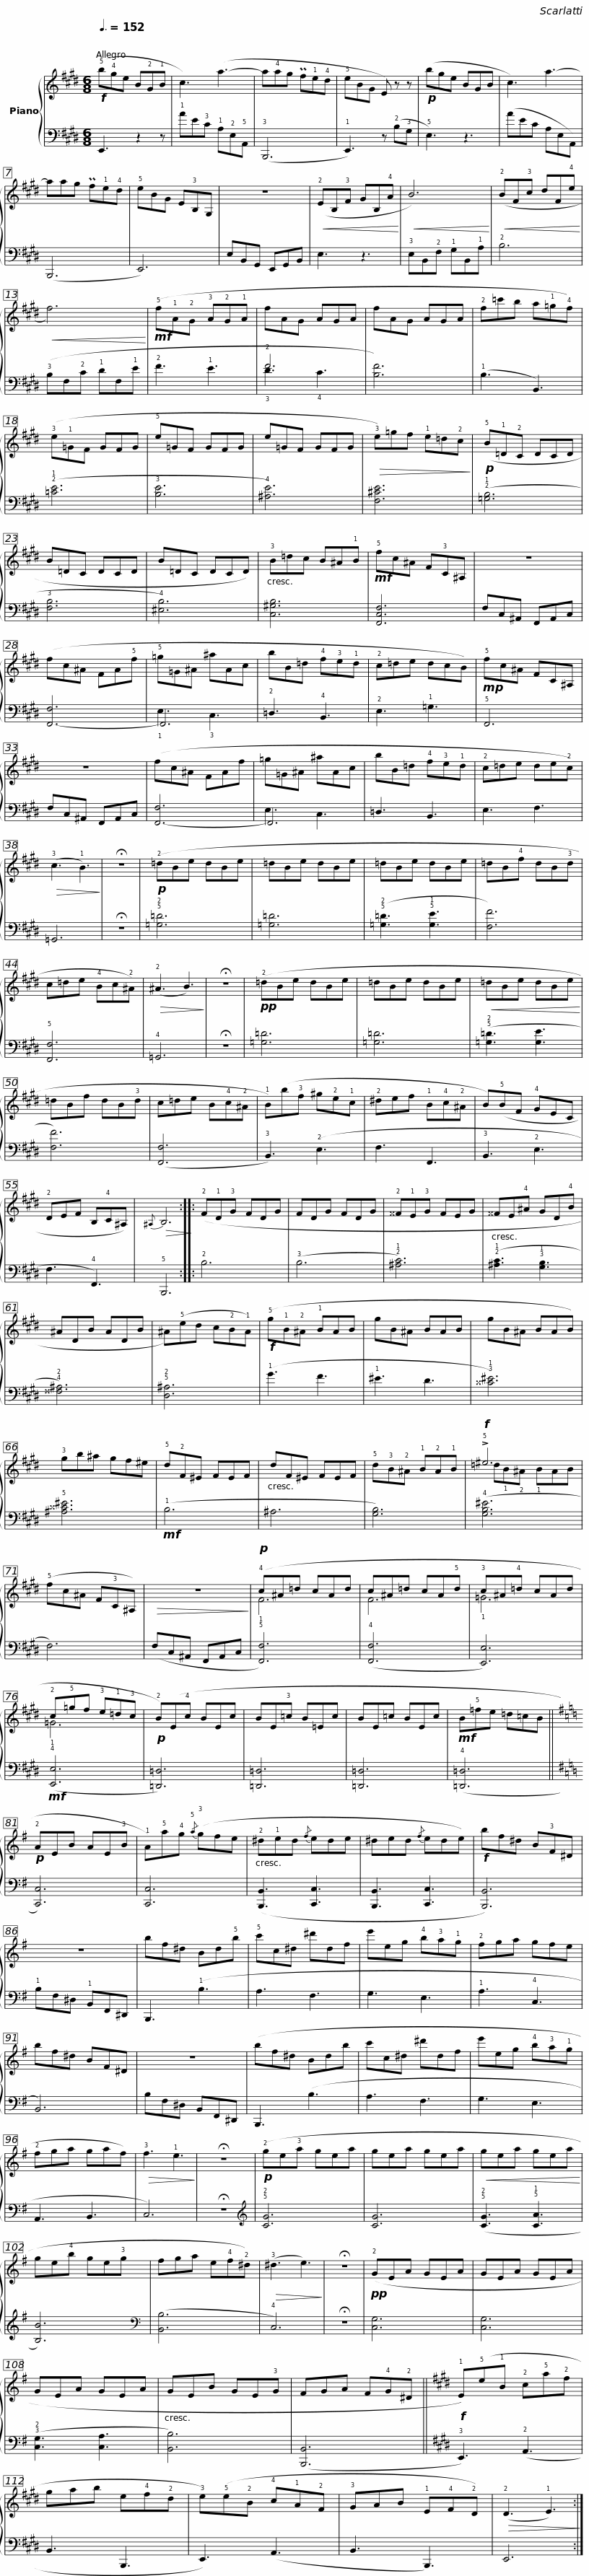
X:1
%%score { ( 1 4 ) | ( 2 3 ) }
L:1/8
Q:3/8=152
M:6/8
I:linebreak $
K:E
V:1 treble
V:4 treble
V:2 bass
V:3 bass
V:1
!f! (!5!b!4!ge B!2!G!1!B | c3) (a3- | a!4!ag Pf!1!e!4!d | !5!eBG E) z z |!p! (bge BGB |$ %5
 c3) a3- | aag Pf!1!e!4!d | !5!eBG E!3!B,G, | z6 |!<(! (!2!EB,!3!F GB,!4!A!<)! | %10
!<(! B6)!<)! |$!<(! (!2!BF!3!c dF!4!e!<)! |!<(! f6)!<)! |!mf! (!5!f!1!A!2!G !3!A!2!G!1!A | fAG AGA | %15
 fAG AGA | !2!f=c'b a!1!=g!4!f) |$ (!3!e!1!=GF GFG | !5!e=GF GFG | e=GF GFG | %20
!>(! !3!e)=gf !1!e=d!2!c!>)! |!p! (!5!B!1!=D!2!C DCD |$ B=DC DCD | B=DC DCD) | !3!B=dc B^A!1!B | %25
!mf! !5!fc^A F!3!C^A, | z6 |$ (fc^A FA!5!f | !5!=g=G^A ^aAc | bB=d !4!f!3!e!1!d | %30
 !2!c=de dcB) |!mp! !5!fc^A FC^A, |$ z6 | (fc^A FAf | =g=G^A ^aAc | %35
 bB=d !4!f!3!e!1!d | !2!c=de de!2!c) |!>(! (!3!c3 !1!B3)!>)! |$ !fermata!z6 |!p! (!2!=dBe dBe | %40
 =dBe dBe | =dBe dBe | =dB!4!f dB!3!d | c=de !4!Bc!2!^A) |!>(! (!2!^A3 B3)!>)! |$ %45
 !fermata!z6 |!pp! (!2!=dBe dBe | =dBe dBe |!<(! =dBe dBe!<)! | =dBf dB!3!d | %50
 c=de B!4!c!2!^A |$ !1!B)(b!3!f ^g!2!e!1!c | !2!^def !1!B!4!c!2!^A | B)(!5!BF !4!GEC | !2!DEF B,!4!C^A,) | %55
!>(!{^A,} B,6!>)! :: (!2!F!1!D!3!G FDG |$ FDG FDG | !2!^^F!1!E!3!G FEG | ^^FE!4!^A GD!4!B | %60
 ^ADB ADB | ^A)(!5!ed c!2!B!1!A) |!f! (!5!g!1!B!2!^A !1!BAB |$ gB^A BAB | gB^A BAB) | %65
 !3!gb^a gf^e | !5!d!2!F^E FEF | dF^E FEF |$ !5!d!3!B!2!^A !1!B!2!A!1!B |!f! !>!!5!^e6 | %70
 (!5!fc^A F!3!C^A,) |!>(! z6!>)! |!p! (!4!c^A=d cAd |$ c^A=d cA!5!d | !3!c^A!4!=d cAd | %75
 !2!c!5!=gf !3!e!1!=d!3!c |!p! !2!B)(E!4!c BEc | BE!3!=c B=Ec |$ BE=c BEc |!mf! B!5!=fe =d=cB || %80
[K:G]!p! !2!AEB AE!3!B | !1!A)!5!a!4!g{/!5!a} (!3!gfe | !2!^d!1!ed{/f} ede |$ ^ded{/f} ede) |!f! bf^d B!3!F^D | %85
 z6 | bf^d Bd!5!b | !5!c'c^d ^d'df |$ e'eg !4!b!3!a!1!g | !2!fga gfe | %90
 bf^d BF^D | z6 | (bf^d Bdb |$ c'c^d ^d'df | e'eg !4!b!3!a!1!g | %95
 !2!fga gaf) |!>(! !3!f3 !1!e3!>)! | !fermata!z6 |!p! (!2!ge!3!a gea | gea gea |$ %100
!<(! gea gea!<)! | ge!4!b ge!3!g | fga e!4!f!2!^d) |!>(! (!3!^d3 e3)!>)! | !fermata!z6 | %105
!pp! (!2!GEA GEA | GEA GEA |$ GEA GEA | GEB GE!3!G | FGA F!4!G!2!^D || %110
[K:E]!f! !1!E)(!5!e!1!B !2!c!5!a!2!f | gab e!4!f!2!d | !3!e)(!5!e!2!B !4!c!1!A!2!F |$ !3!GAB !1!E!4!F!2!D) |!>(! (!2!D3 !1!E3)!>)! :| %115
V:2
 E,,3 z2 z | !1!AE!3!C !1!A,!2!E,!5!A,, | (!3!B,,,6 | !1!E,,3) z (!2!B,!3!G, | !5!E,3) z3 |$ %5
 (AEC A,E,A,,) | (B,,,6 | E,,6) | E,B,,G,, E,,G,,B,, | E,3 z3 | %10
 !3!E,B,,!2!F, !1!G,B,,!1!A, |$ !2!B,6 | (!3!B,F,!2!C !1!DF,!1!E | !2!F3 !1!E3 | !2!F6 | %15
 [B,F]6) | (!1!B,3 B,,3) |$ (!2!!1![=CE]6 | !3![B,E]6 | !4![^A,E]6) | %20
 [F,^CE]6 | (!2!!1![=G,B,]6 |$ !3![F,B,]6 | !4![^E,B,]6) | [C,^G,B,]6 | %25
 [F,,C,F,]6 | F,C,^A,, F,,A,,C, |$ [F,,-F,]6 | F,,6 | !2!=D,3 !4!B,,3 | %30
 !2!E,3 !1!=G,3 | !5!F,,6 |$ F,C,^A,, F,,A,,C, | [F,,-F,]6 | F,,6 | %35
 =D,3 B,,3 | E,3 F,3 | =G,,6 |$ !fermata!z6 | !5!!2![=G,=D]6 | %40
 [=G,=D]6 | (!5!!2![=G,=D]3 !5!!1![G,E]3 | [F,F]6) | !5![F,,F,]6 | !4!=G,,6 |$ %45
 !fermata!z6 | [=G,=D]6 | [=G,=D]6 | (!5!!2![=G,=D]3 [G,E]3 | [F,F]6) | %50
 ([F,,F,]6 |$ !3!B,,3) (!2!E,3 | F,3 F,,3 | !3!B,,3 !2!E,3 | F,3 !4!F,,3) | %55
 !5!B,,,6 :: !2!B,6 |$ (!3!B,6 | !2!!1![^A,C]6) | (!2!!1![^A,C]3 !3!!1![G,B,]3 | %60
 !4!!2![^^F,^A,]6) | !5!!2![D,^A,]6 | (!1!G3 F3 |$ !1!^E3 D3 | !3!!1![^^C^E]6) | %65
 !5![^A,^^C^E]6 |!mf! (!1!B,6 | ^A,6 |$ [G,B,]6) | (!4![G,B,^E]6 | %70
 F,6) | (F,C,^A,, F,,A,,C, | !5![F,,F,]6) |$ (!4![F,,F,]6 | [E,,E,]6) | %75
!mf! (!4![E,,E,]6 | [=D,,=D,]6) | [=D,,=D,]6 |$ [=D,,=D,]6 | (!4![=D,,=D,]6 || %80
[K:G] [C,,C,]6) | [C,,C,]6 | ([B,,,B,,]3 [C,,C,]3 |$ [B,,,B,,]3 [C,,C,]3 | [B,,,B,,]6) | %85
 !1!B,F,^D, !1!B,,F,,^D,, | B,,,3 (!1!B,3 | A,3 F,3 |$ G,3 E,3 | !1!A,3 !4!C,3 | %90
 B,,6) | B,F,^D, B,,F,,^D,, | B,,,3 (B,3 |$ A,3 F,3 | G,3 E,3 | %95
 A,,3 B,,3 | C,6) | !fermata!z6 |[K:treble] !5!!2![CG]6 | [CG]6 |$ %100
 (!5!!2![CG]3 !5!!1![CA]3 | [B,B]6) |[K:bass] ([B,,B,]6 | !4!C,6) | !fermata!z6 | %105
 [C,G,]6 | [C,G,]6 |$ (!3!!2![C,G,]3 [C,A,]3 | [B,,B,]6) | ([B,,,B,,]6 || %110
[K:E] !3!E,,3) (!2!A,,3 | B,,3 B,,,3 | E,,3) (A,,3 |$ B,,3 B,,,3) | E,,6 :| %115
V:3
 x6 | x6 | x6 | x6 | x6 |$ %5
 x6 | x6 | x6 | x6 | x6 | %10
 x6 |$ x6 | x6 | x6 | !3!D3 !4!C3 | %15
 x6 | x6 |$ x6 | x6 | x6 | %20
 x6 | x6 |$ x6 | x6 | x6 | %25
 x6 | x6 |$ x6 | !1!E,3 !3!C,3 | x6 | %30
 x6 | x6 |$ x6 | x6 | E,3 C,3 | %35
 x6 | x6 | x6 |$ x6 | x6 | %40
 x6 | x6 | x6 | x6 | x6 |$ %45
 x6 | x6 | x6 | x6 | x6 | %50
 x6 |$ x6 | x6 | x6 | x6 | %55
 x6 :: x6 |$ x6 | x6 | x6 | %60
 x6 | x6 | x6 |$ x6 | x6 | %65
 x6 | x6 | x6 |$ x6 | x6 | %70
 x6 | x6 | x6 |$ x6 | x6 | %75
 x6 | x6 | x6 |$ x6 | x6 || %80
[K:G] x6 | x6 | x6 |$ x6 | x6 | %85
 x6 | x6 | x6 |$ x6 | x6 | %90
 x6 | x6 | x6 |$ x6 | x6 | %95
 x6 | x6 | x6 |[K:treble] x6 | x6 |$ %100
 x6 | x6 |[K:bass] x6 | x6 | x6 | %105
 x6 | x6 |$ x6 | x6 | x6 || %110
[K:E] x6 | x6 | x6 |$ x6 | x6 :| %115
V:4
 x6 | x6 | x6 | x6 | x6 |$ %5
 x6 | x6 | x6 | x6 | x6 | %10
 x6 |$ x6 | x6 | x6 | x6 | %15
 x6 | x6 |$ x6 | x6 | x6 | %20
 x6 | x6 |$ x6 | x6 | x6 | %25
 x6 | x6 |$ x6 | x6 | x6 | %30
 x6 | x6 |$ x6 | x6 | x6 | %35
 x6 | x6 | x6 |$ x6 | x6 | %40
 x6 | x6 | x6 | x6 | x6 |$ %45
 x6 | x6 | x6 | x6 | x6 | %50
 x6 |$ x6 | x6 | x6 | x6 | %55
 x6 :: x6 |$ x6 | x6 | x6 | %60
 x6 | x6 | x6 |$ x6 | x6 | %65
 x6 | x6 | x6 |$ x6 | =d!1!B!2!^A !1!BAB | %70
 x6 | x6 | !1!F6 |$ F6 | !1!=G6 | %75
 !1!=G6 | x6 | x6 |$ x6 | x6 || %80
[K:G] x6 | x6 | x6 |$ x6 | x6 | %85
 x6 | x6 | x6 |$ x6 | x6 | %90
 x6 | x6 | x6 |$ x6 | x6 | %95
 x6 | x6 | x6 | x6 | x6 |$ %100
 x6 | x6 | x6 | x6 | x6 | %105
 x6 | x6 |$ x6 | x6 | x6 || %110
[K:E] x6 | x6 | x6 |$ x6 | x6 :| %115
